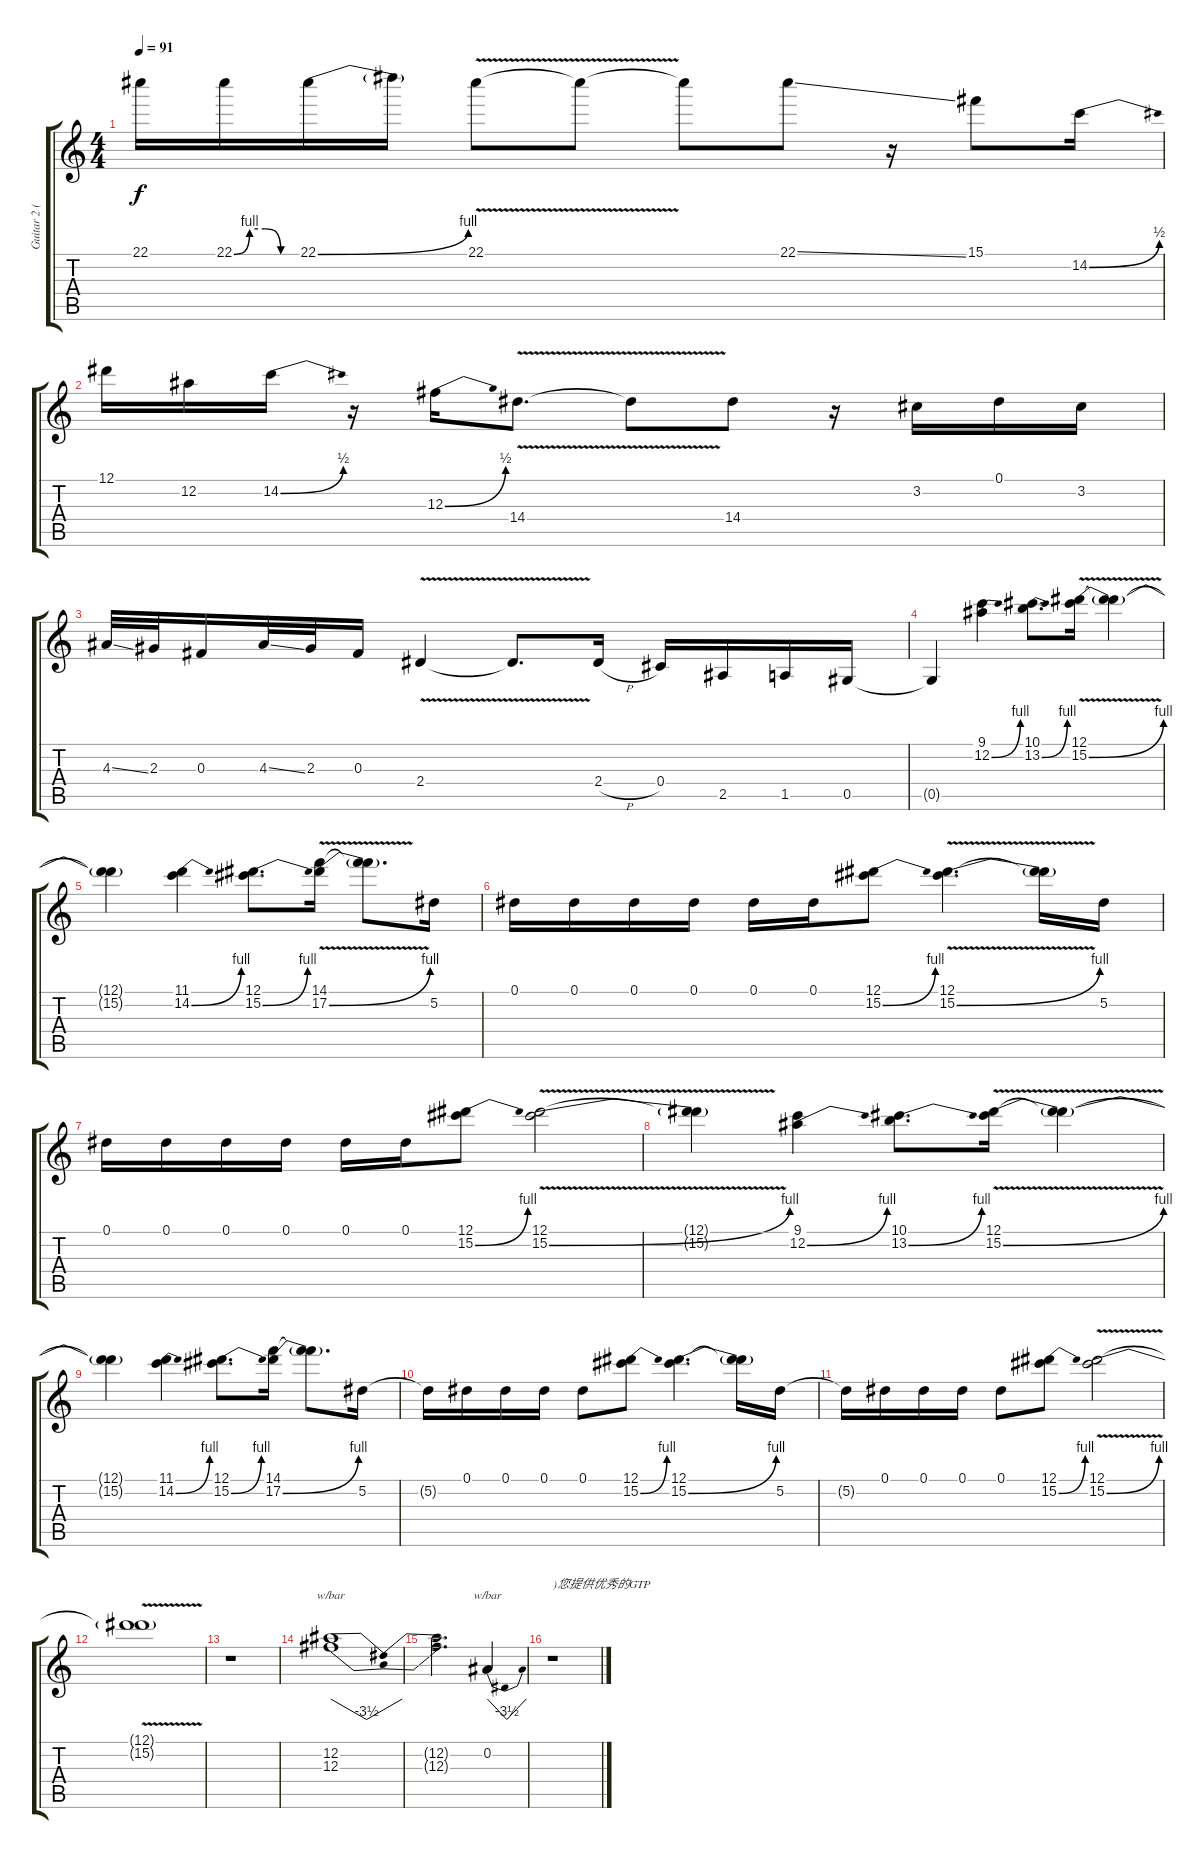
\track ("Guitar 2 (Solo)" "Guitar 2 (") {instrument distortionguitar}
\staff {score tabs}
\tuning (Eb4 Bb3 Gb3 Db3 Ab2 Eb2) {hide}
\ts (4 4)
\tempo 91
\clef g2
\ks c
22.1{t}.16{dy f} 22.1{be (custom 0 0 15 4 30 4 45 0 60 0)}.16 22.1{be (bend 0 0 60 4)}.16 22.1{t}.16 22.1{v}.8 22.1{t}.8 22.1{t}.8 22.1{ss}.8 r.16 15.1.8 14.2{be (bend 0 0 60 2)}.16 |
12.1.16 12.2.16 14.2{be (bend 0 0 60 2)}.16 r.16 12.3{be (bend 0 0 60 2)}.16 14.4{v}.8{d} 14.4{t}.8 14.4.8 r.16 3.2.16 0.1.16 3.2.16 |
4.3{ss}.32 2.3.32 0.3.16 4.3{ss}.32 2.3.32 0.3.16 2.4{v}.4 2.4{t}.8{d} 2.4{h}.16 0.4.16 2.5.16 1.5.16 0.5.16 |
0.5{t}.4 (9.1 12.2{be (bend 0 0 60 4)}).4 (10.1 13.2{be (bend 0 0 60 4)}).8{d} (12.1{v} 15.2{be (bend 0 0 60 4) v}).16 (12.1{t} 15.2{t}).4 |
(12.1{t} 15.2{t}).4 (11.1 14.2{be (bend 0 0 60 4)}).4 (12.1 15.2{be (bend 0 0 60 4)}).8{d} (14.1{v} 17.2{be (bend 0 0 60 4) v}).16 (14.1{t} 17.2{t}).8{d} 5.2.16 |
0.1.16 0.1.16 0.1.16 0.1.16 0.1.16 0.1.16 (12.1 15.2{be (bend 0 0 60 4)}).8 (12.1{v} 15.2{be (bend 0 0 60 4) v}).4{d} (12.1{t} 15.2{t}).16 5.2.16 |
0.1.16 0.1.16 0.1.16 0.1.16 0.1.16 0.1.16 (12.1 15.2{be (bend 0 0 60 4)}).8 (12.1{v} 15.2{be (bend 0 0 60 4) v}).2 |
(12.1{t} 15.2{t}).4 (9.1 12.2{be (bend 0 0 60 4)}).4 (10.1 13.2{be (bend 0 0 60 4)}).8{d} (12.1{v} 15.2{be (bend 0 0 60 4) v}).16 (12.1{t} 15.2{t}).4 |
(12.1{t} 15.2{t}).4 (11.1 14.2{be (bend 0 0 60 4)}).4 (12.1 15.2{be (bend 0 0 60 4)}).8{d} (14.1 17.2{be (bend 0 0 60 4)}).16 (14.1{t} 17.2{t}).8{d} 5.2.16 |
5.2{t}.16 0.1.16 0.1.16 0.1.16 0.1.8 (12.1 15.2{be (bend 0 0 60 4)}).8 (12.1 15.2{be (bend 0 0 60 4)}).4{d} (12.1{t} 15.2{t}).16 5.2.16 |
5.2{t}.16 0.1.16 0.1.16 0.1.16 0.1.8 (12.1 15.2{be (bend 0 0 60 4)}).8 (12.1{v} 15.2{be (bend 0 0 60 4) v}).2 |
(12.1{t} 15.2{t}).1 |
r.1 |
(12.2 12.3).1{tbe (dip default 0 0 30 -14 60 0)} |
(12.2{t} 12.3{t}).2{d} 0.2.4{tbe (dip default 0 0 30 -14 60 0)} |
r.1{txt ")您提供优秀的GTP"}
